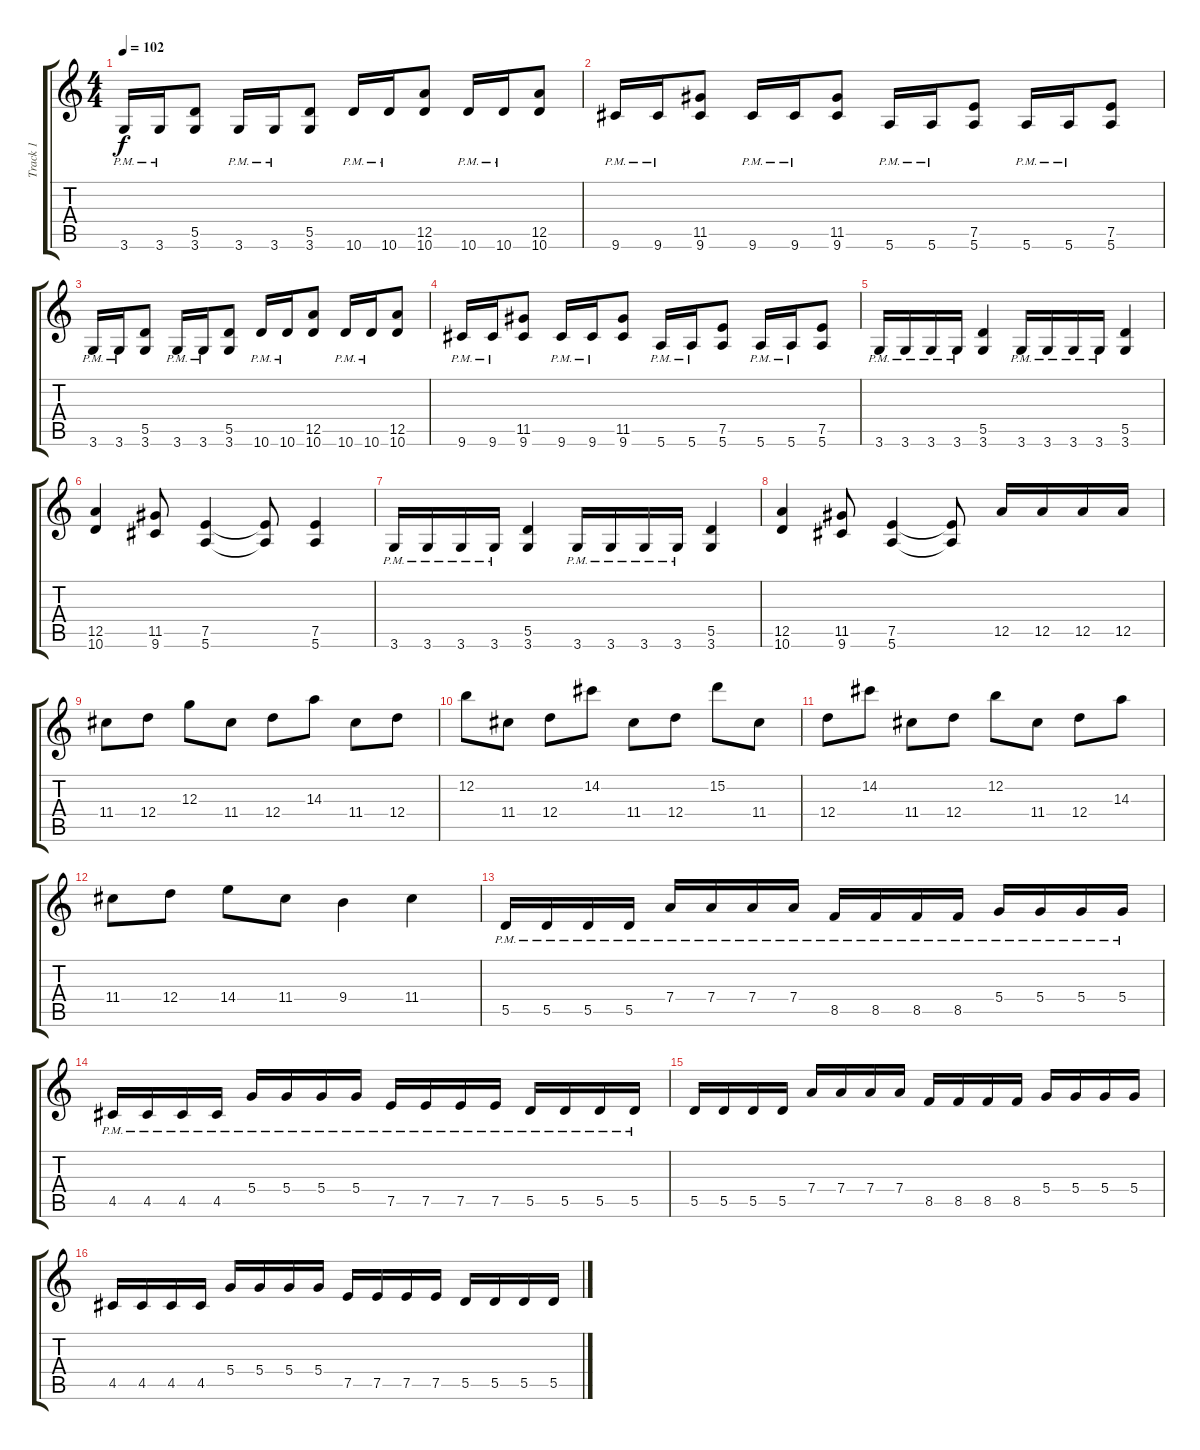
\track ("Track 1" "Track 1") {instrument distortionguitar}
\staff {score tabs}
\tuning (E4 B3 G3 D3 A2 E2) {hide}
\ts (4 4)
\tempo 102
\clef g2
\ks c
3.6{pm}.16{dy f} 3.6{pm}.16 (5.5 3.6).8 3.6{pm}.16 3.6{pm}.16 (5.5 3.6).8 10.6{pm}.16 10.6{pm}.16 (12.5 10.6).8 10.6{pm}.16 10.6{pm}.16 (12.5 10.6).8 |
9.6{pm}.16 9.6{pm}.16 (11.5 9.6).8 9.6{pm}.16 9.6{pm}.16 (11.5 9.6).8 5.6{pm}.16 5.6{pm}.16 (7.5 5.6).8 5.6{pm}.16 5.6{pm}.16 (7.5 5.6).8 |
3.6{pm}.16 3.6{pm}.16 (5.5 3.6).8 3.6{pm}.16 3.6{pm}.16 (5.5 3.6).8 10.6{pm}.16 10.6{pm}.16 (12.5 10.6).8 10.6{pm}.16 10.6{pm}.16 (12.5 10.6).8 |
9.6{pm}.16 9.6{pm}.16 (11.5 9.6).8 9.6{pm}.16 9.6{pm}.16 (11.5 9.6).8 5.6{pm}.16 5.6{pm}.16 (7.5 5.6).8 5.6{pm}.16 5.6{pm}.16 (7.5 5.6).8 |
3.6{pm}.16 3.6{pm}.16 3.6{pm}.16 3.6{pm}.16 (5.5 3.6).4 3.6{pm}.16 3.6{pm}.16 3.6{pm}.16 3.6{pm}.16 (5.5 3.6).4 |
(12.5 10.6).4 (11.5 9.6).8 (7.5 5.6).4 (7.5{t} 5.6{t}).8 (7.5 5.6).4 |
3.6{pm}.16 3.6{pm}.16 3.6{pm}.16 3.6{pm}.16 (5.5 3.6).4 3.6{pm}.16 3.6{pm}.16 3.6{pm}.16 3.6{pm}.16 (5.5 3.6).4 |
(12.5 10.6).4 (11.5 9.6).8 (7.5 5.6).4 (7.5{t} 5.6{t}).8 12.5.16 12.5.16 12.5.16 12.5.16 |
11.4.8 12.4.8 12.3.8 11.4.8 12.4.8 14.3.8 11.4.8 12.4.8 |
12.2.8 11.4.8 12.4.8 14.2.8 11.4.8 12.4.8 15.2.8 11.4.8 |
12.4.8 14.2.8 11.4.8 12.4.8 12.2.8 11.4.8 12.4.8 14.3.8 |
11.4.8 12.4.8 14.4.8 11.4.8 9.4.4 11.4.4 |
5.5{pm}.16 5.5{pm}.16 5.5{pm}.16 5.5{pm}.16 7.4{pm}.16 7.4{pm}.16 7.4{pm}.16 7.4{pm}.16 8.5{pm}.16 8.5{pm}.16 8.5{pm}.16 8.5{pm}.16 5.4{pm}.16 5.4{pm}.16 5.4{pm}.16 5.4{pm}.16 |
4.5{pm}.16 4.5{pm}.16 4.5{pm}.16 4.5{pm}.16 5.4{pm}.16 5.4{pm}.16 5.4{pm}.16 5.4{pm}.16 7.5{pm}.16 7.5{pm}.16 7.5{pm}.16 7.5{pm}.16 5.5{pm}.16 5.5{pm}.16 5.5{pm}.16 5.5{pm}.16 |
5.5.16 5.5.16 5.5.16 5.5.16 7.4.16 7.4.16 7.4.16 7.4.16 8.5.16 8.5.16 8.5.16 8.5.16 5.4.16 5.4.16 5.4.16 5.4.16 |
4.5.16 4.5.16 4.5.16 4.5.16 5.4.16 5.4.16 5.4.16 5.4.16 7.5.16 7.5.16 7.5.16 7.5.16 5.5.16 5.5.16 5.5.16 5.5.16
